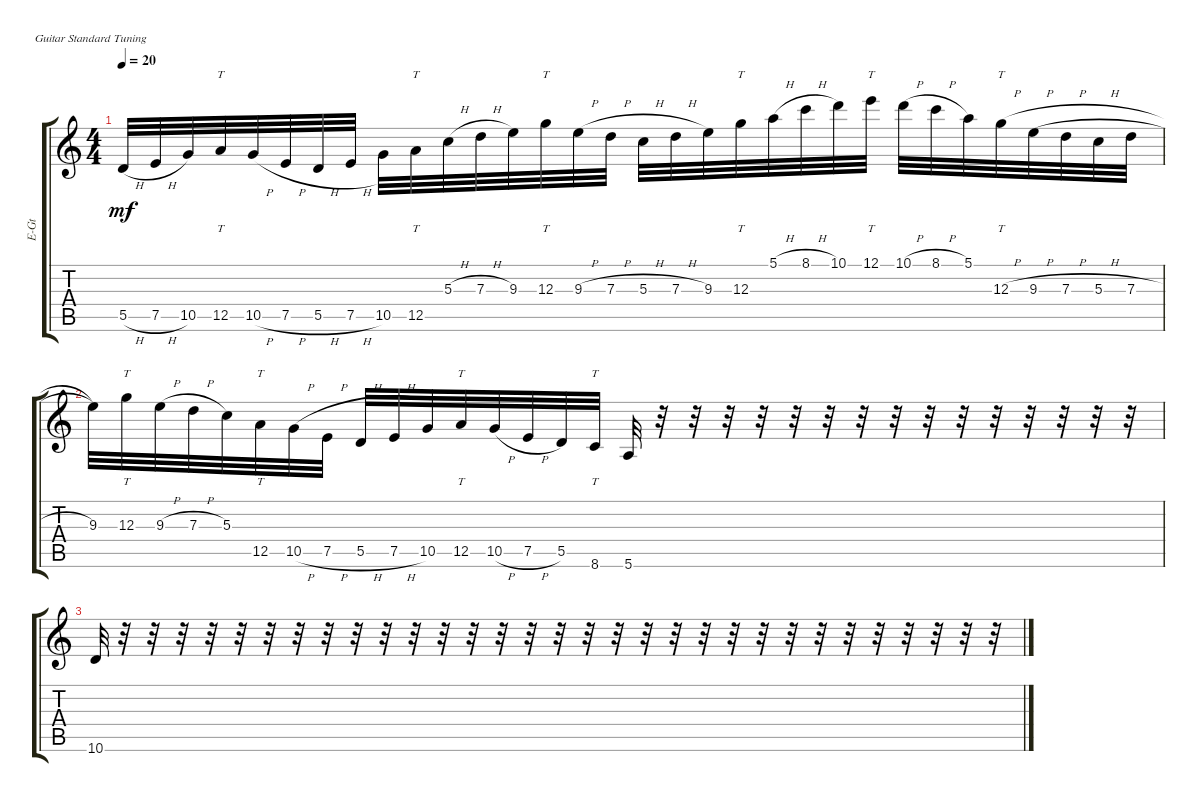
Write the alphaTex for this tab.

\defaultSystemsLayout 4
\bracketExtendMode groupsimilarinstruments
\otherSystemsTrackNameOrientation horizontal
\track ("Electric Guitar" "E-Gt") {instrument overdrivenguitar}
\staff {score tabs}
\tuning (E4 B3 G3 D3 A2 E2)
\ts (4 4)
\tempo 20
\clef g2
\ks c
5.5{h}.32{dy mf instrument overdrivenguitar beam Up} 7.5{h}.32{beam Up} 10.5.32{beam Up} 12.5.32{tt beam Up} 10.5{h}.32{beam Up} 7.5{h}.32{beam Up} 5.5{h}.32{beam Up} 7.5{h}.32{beam Up} 10.5.32{beam Down} 12.5.32{tt beam Down} 5.3{h}.32{beam Down} 7.3{h}.32{beam Down} 9.3.32{beam Down} 12.3.32{tt beam Down} 9.3{h}.32{beam Down} 7.3{h}.32{beam Down} 5.3{h}.32{beam Down} 7.3{h}.32{beam Down} 9.3.32{beam Down} 12.3.32{tt beam Down} 5.1{h}.32{beam Down} 8.1{h}.32{beam Down} 10.1.32{beam Down} 12.1.32{tt beam Down} 10.1{h}.32{beam Down} 8.1{h}.32{beam Down} 5.1.32{beam Down} 12.3{h}.32{tt beam Down} 9.3{h}.32{legatoorigin beam Down} 7.3{h}.32{legatoorigin beam Down} 5.3{h}.32{legatoorigin beam Down} 7.3{h}.32{legatoorigin beam Down} |
9.3.32{beam Down} 12.3.32{tt beam Down} 9.3{h}.32{beam Down} 7.3{h}.32{beam Down} 5.3.32{beam Down} 12.5.32{tt beam Down} 10.5{h}.32{beam Down} 7.5{h}.32{beam Down} 5.5{h}.32{beam Up} 7.5{h}.32{beam Up} 10.5.32{beam Up} 12.5.32{tt beam Up} 10.5{h}.32{beam Up} 7.5{h}.32{beam Up} 5.5.32{beam Up} 8.6.32{tt beam Up} 5.6.32{beam Up} r.32{beam Up} r.32{beam Up} r.32{beam Up} r.32{beam Up} r.32{beam Up} r.32{beam Up} r.32{beam Up} r.32{beam Up} r.32{beam Up} r.32{beam Up} r.32{beam Up} r.32{beam Up} r.32{beam Up} r.32{beam Up} r.32{beam Up} |
10.6.32{beam Up} r.32{beam Up} r.32{beam Up} r.32{beam Up} r.32{beam Up} r.32{beam Up} r.32{beam Up} r.32{beam Up} r.32{beam Up} r.32{beam Up} r.32{beam Up} r.32{beam Up} r.32{beam Up} r.32{beam Up} r.32{beam Up} r.32{beam Up} r.32{beam Up} r.32{beam Up} r.32{beam Up} r.32{beam Up} r.32{beam Up} r.32{beam Up} r.32{beam Up} r.32{beam Up} r.32{beam Up} r.32{beam Up} r.32{beam Up} r.32{beam Up} r.32{beam Up} r.32{beam Up} r.32{beam Up} r.32{beam Up}
